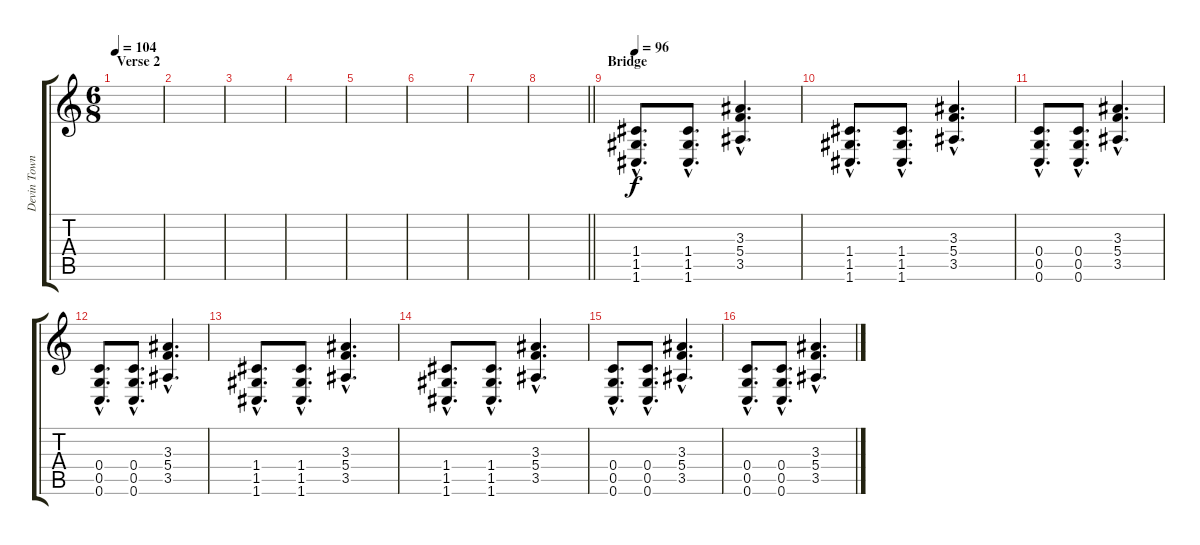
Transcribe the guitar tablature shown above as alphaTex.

\track ("Devin Townsend" "Devin Town") {instrument distortionguitar}
\staff {score tabs}
\tuning (E4 C4 G3 C3 G2 C2) {hide}
\ts (6 8)
\section ("" "Verse 2")
\tempo 104
\clef g2
\ks c
|
|
|
|
|
|
|
\barLineRight lightlight
|
\section ("" "Bridge")
\tempo 96
(1.4{hac} 1.5{hac} 1.6{hac}).8{d} (1.4{hac} 1.5{hac} 1.6{hac}).8{d} (3.3{hac} 5.4{hac} 3.5{hac}).4{d} |
(1.4{hac} 1.5{hac} 1.6{hac}).8{d} (1.4{hac} 1.5{hac} 1.6{hac}).8{d} (3.3{hac} 5.4{hac} 3.5{hac}).4{d} |
(0.4{hac} 0.5{hac} 0.6{hac}).8{d} (0.4{hac} 0.5{hac} 0.6{hac}).8{d} (3.3{hac} 5.4{hac} 3.5{hac}).4{d} |
(0.4{hac} 0.5{hac} 0.6{hac}).8{d} (0.4{hac} 0.5{hac} 0.6{hac}).8{d} (3.3{hac} 5.4{hac} 3.5{hac}).4{d} |
(1.4{hac} 1.5{hac} 1.6{hac}).8{d} (1.4{hac} 1.5{hac} 1.6{hac}).8{d} (3.3{hac} 5.4{hac} 3.5{hac}).4{d} |
(1.4{hac} 1.5{hac} 1.6{hac}).8{d} (1.4{hac} 1.5{hac} 1.6{hac}).8{d} (3.3{hac} 5.4{hac} 3.5{hac}).4{d} |
(0.4{hac} 0.5{hac} 0.6{hac}).8{d} (0.4{hac} 0.5{hac} 0.6{hac}).8{d} (3.3{hac} 5.4{hac} 3.5{hac}).4{d} |
(0.4{hac} 0.5{hac} 0.6{hac}).8{d} (0.4{hac} 0.5{hac} 0.6{hac}).8{d} (3.3{hac} 5.4{hac} 3.5{hac}).4{d}
